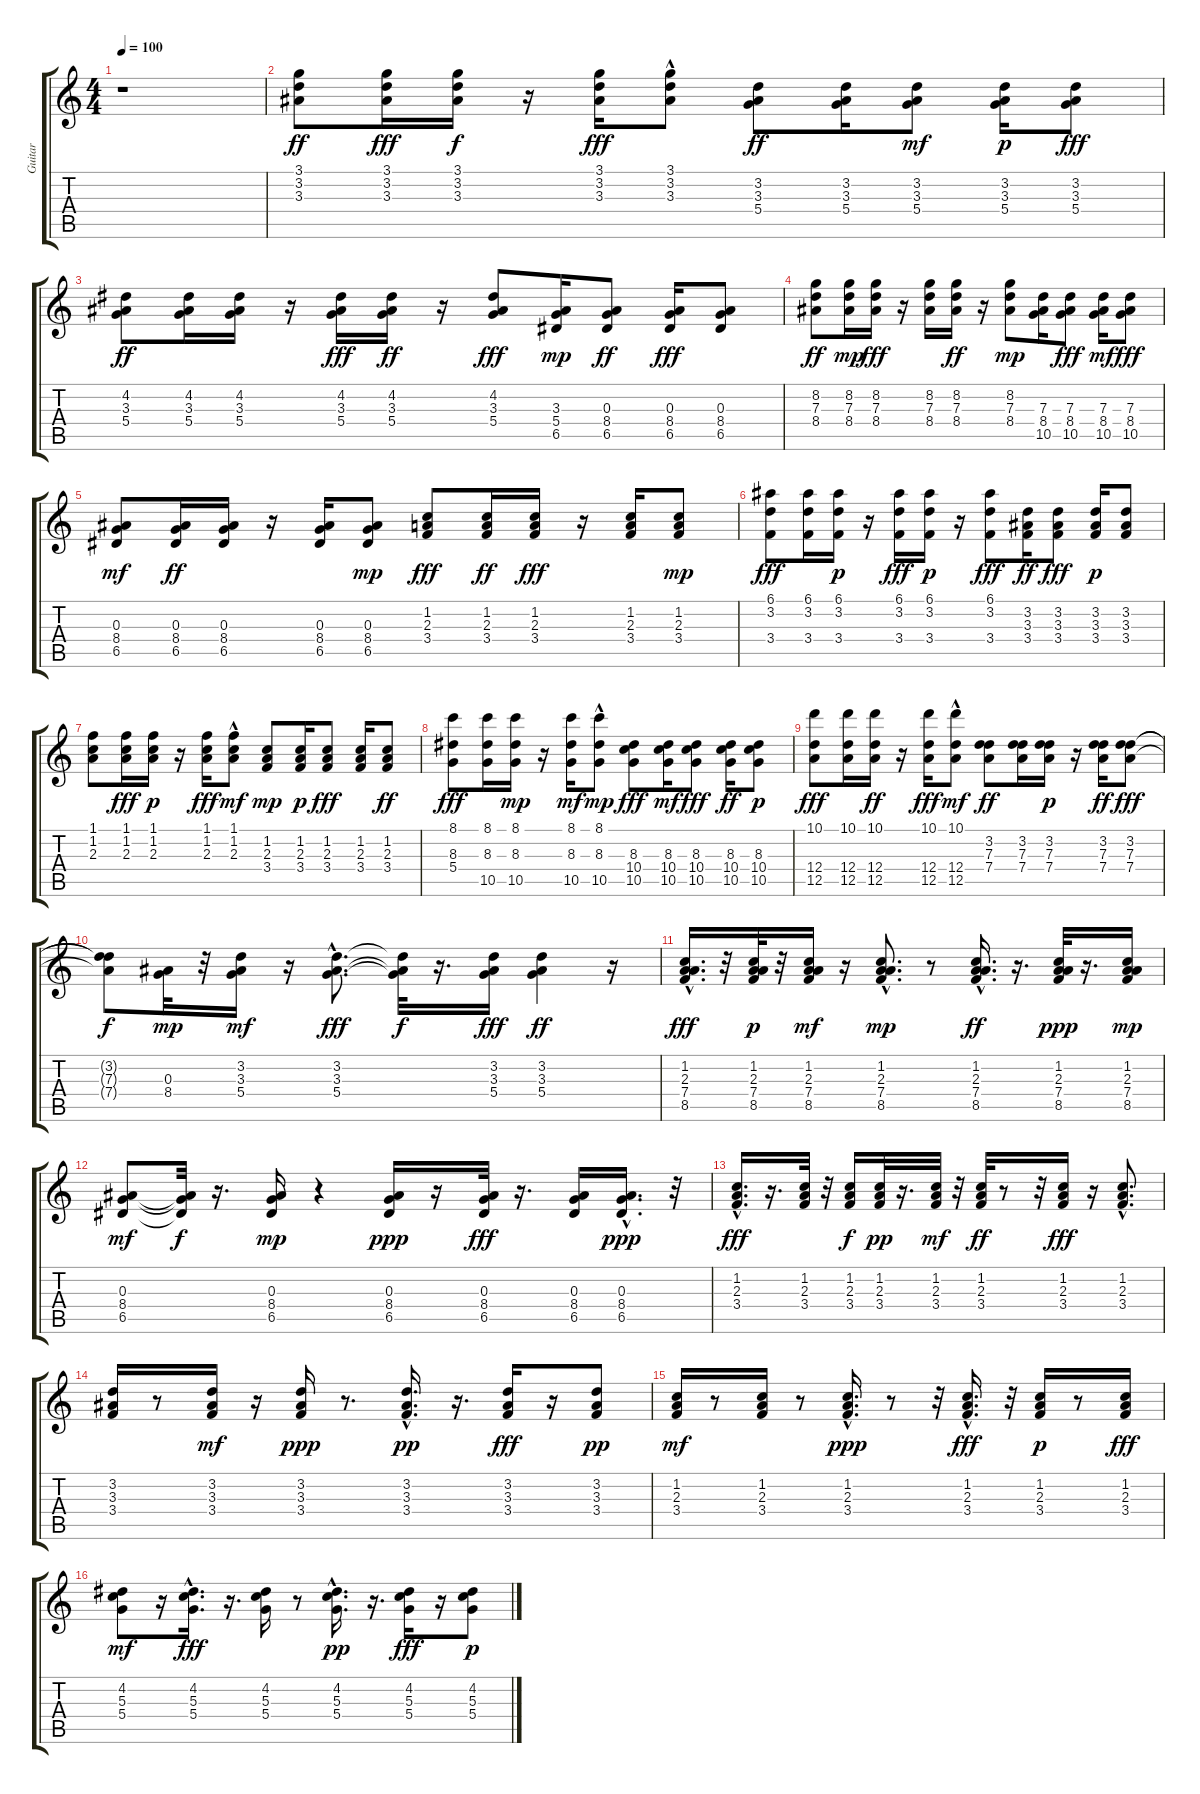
\track ("Guitar" "Guitar") {instrument electricguitarmuted}
\staff {score tabs}
\tuning (E4 B3 G3 D3 A2 E2) {hide}
\ts (4 4)
\tempo 100
\clef g2
\ks c
r.1{dy ff instrument electricguitarmuted} |
(3.1 3.2 3.3).8 (3.1 3.2 3.3).16{dy fff} (3.1 3.2 3.3).16{dy f} r.16 (3.1 3.2 3.3).16{dy fff} (3.1{hac} 3.2 3.3).8 (3.2 3.3 5.4).8{dy ff} (3.2 3.3 5.4).16 (3.2 3.3 5.4).8{dy mf} (3.2 3.3 5.4).16{dy p} (3.2 3.3 5.4).8{dy fff} |
(4.2 3.3 5.4).8{dy ff} (4.2 3.3 5.4).16 (4.2 3.3 5.4).16 r.16 (4.2 3.3 5.4).16{dy fff} (4.2 3.3 5.4).16{dy ff} r.16 (4.2 3.3 5.4).8{dy fff} (3.3 5.4 6.5).16{dy mp} (0.3 8.4 6.5).8{dy ff} (0.3 8.4 6.5).16{dy fff} (0.3 8.4 6.5).8 |
(8.2 7.3 8.4).8{dy ff} (8.2 7.3 8.4).16{dy mp} (8.2 7.3 8.4).16{dy fff} r.16 (8.2 7.3 8.4).16 (8.2 7.3 8.4).16{dy ff} r.16 (8.2 7.3 8.4).8{dy mp} (7.3 8.4 10.5).16 (7.3 8.4 10.5).8{dy fff} (7.3 8.4 10.5).16{dy mf} (7.3 8.4 10.5).8{dy fff} |
(0.3 8.4 6.5).8{dy mf} (0.3 8.4 6.5).16{dy ff} (0.3 8.4 6.5).16 r.16 (0.3 8.4 6.5).16 (0.3 8.4 6.5).8{dy mp} (1.2 2.3 3.4).8{dy fff} (1.2 2.3 3.4).16{dy ff} (1.2 2.3 3.4).16{dy fff} r.16 (1.2 2.3 3.4).16 (1.2 2.3 3.4).8{dy mp} |
(6.1 3.2 3.4).8{dy fff} (6.1 3.2 3.4).16 (6.1 3.2 3.4).16{dy p} r.16 (6.1 3.2 3.4).16{dy fff} (6.1 3.2 3.4).16{dy p} r.16 (6.1 3.2 3.4).8{dy fff} (3.2 3.3 3.4).16{dy ff} (3.2 3.3 3.4).8{dy fff} (3.2 3.3 3.4).16{dy p} (3.2 3.3 3.4).8 |
(1.1 1.2 2.3).8 (1.1 1.2 2.3).16{dy fff} (1.1 1.2 2.3).16{dy p} r.16 (1.1 1.2 2.3).16{dy fff} (1.1{hac} 1.2 2.3).8{dy mf} (1.2 2.3 3.4).8{dy mp} (1.2 2.3 3.4).16{dy p} (1.2 2.3 3.4).8{dy fff} (1.2 2.3 3.4).16 (1.2 2.3 3.4).8{dy ff} |
(8.1 8.3 5.4).8{dy fff} (8.1 8.3 10.5).16 (8.1 8.3 10.5).16{dy mp} r.16 (8.1 8.3 10.5).16{dy mf} (8.1{hac} 8.3 10.5).8{dy mp} (8.3 10.4 10.5).8{dy fff} (8.3 10.4 10.5).16{dy mf} (8.3 10.4 10.5).8{dy fff} (8.3 10.4 10.5).16{dy ff} (8.3 10.4 10.5).8{dy p} |
(10.1 12.4 12.5).8{dy fff} (10.1 12.4 12.5).16 (10.1 12.4 12.5).16{dy ff} r.16 (10.1 12.4 12.5).16{dy fff} (10.1{hac} 12.4 12.5).8{dy mf} (3.2 7.3 7.4).8{dy ff} (3.2 7.3 7.4).16 (3.2 7.3 7.4).16{dy p} r.16 (3.2 7.3 7.4).16{dy ff} (3.2 7.3 7.4).8{dy fff} |
(3.2{t} 7.3{t} 7.4{t}).8{dy f} (0.3 8.4).32{dy mp} r.32 (3.2 3.3 5.4).16{dy mf} r.16 (3.2{hac} 3.3{hac} 5.4{hac}).8{d dy fff} (3.2{t} 3.3{t} 5.4{t}).32{dy f} r.16{d} (3.2 3.3 5.4).16{dy fff} (3.2 3.3 5.4).4{dy ff} r.16 |
(1.2{hac} 2.3{hac} 7.4{hac} 8.5{hac}).16{d dy fff} r.32 (1.2 2.3 7.4 8.5).32{dy p} r.32 (1.2 2.3 7.4 8.5).16{dy mf} r.16 (1.2{hac} 2.3{hac} 7.4{hac} 8.5{hac}).8{d dy mp} r.8 (1.2{hac} 2.3{hac} 7.4{hac} 8.5{hac}).16{d dy ff} r.16{d} (1.2 2.3 7.4 8.5).32{dy ppp} r.16{d} (1.2 2.3 7.4 8.5).16{dy mp} |
(0.3 8.4 6.5).8{dy mf} (0.3{t} 8.4{t} 6.5{t}).32{dy f} r.16{d} (0.3 8.4 6.5).16{dy mp} r.4 (0.3 8.4 6.5).16{dy ppp} r.16 (0.3 8.4 6.5).32{dy fff} r.16{d} (0.3 8.4 6.5).16 (0.3{hac} 8.4{hac} 6.5{hac}).16{d dy ppp} r.32 |
(1.2{hac} 2.3{hac} 3.4{hac}).16{d dy fff} r.16{d} (1.2 2.3 3.4).32 r.32 (1.2 2.3 3.4).16{dy f} (1.2 2.3 3.4).32{dy pp} r.16{d} (1.2 2.3 3.4).32{dy mf} r.32 (1.2 2.3 3.4).32{dy ff} r.8 r.32 (1.2 2.3 3.4).16{dy fff} r.16 (1.2{hac} 2.3{hac} 3.4{hac}).8{d} |
(3.2 3.3 3.4).16 r.8 (3.2 3.3 3.4).16{dy mf} r.16 (3.2 3.3 3.4).16{dy ppp} r.8{d} (3.2{hac} 3.3{hac} 3.4{hac}).16{d dy pp} r.16{d} (3.2 3.3 3.4).16{dy fff} r.16 (3.2 3.3 3.4).8{dy pp} |
(1.2 2.3 3.4).16{dy mf} r.8 (1.2 2.3 3.4).16 r.8 (1.2{hac} 2.3{hac} 3.4{hac}).16{d dy ppp} r.8 r.32 (1.2{hac} 2.3{hac} 3.4{hac}).16{d dy fff} r.32 (1.2 2.3 3.4).16{dy p} r.8 (1.2 2.3 3.4).16{dy fff} |
(4.2 5.3 5.4).8{dy mf} r.16 (4.2{hac} 5.3{hac} 5.4{hac}).16{d dy fff} r.16{d} (4.2 5.3 5.4).16 r.8 (4.2{hac} 5.3{hac} 5.4{hac}).16{d dy pp} r.16{d} (4.2 5.3 5.4).16{dy fff} r.16 (4.2 5.3 5.4).8{dy p}
